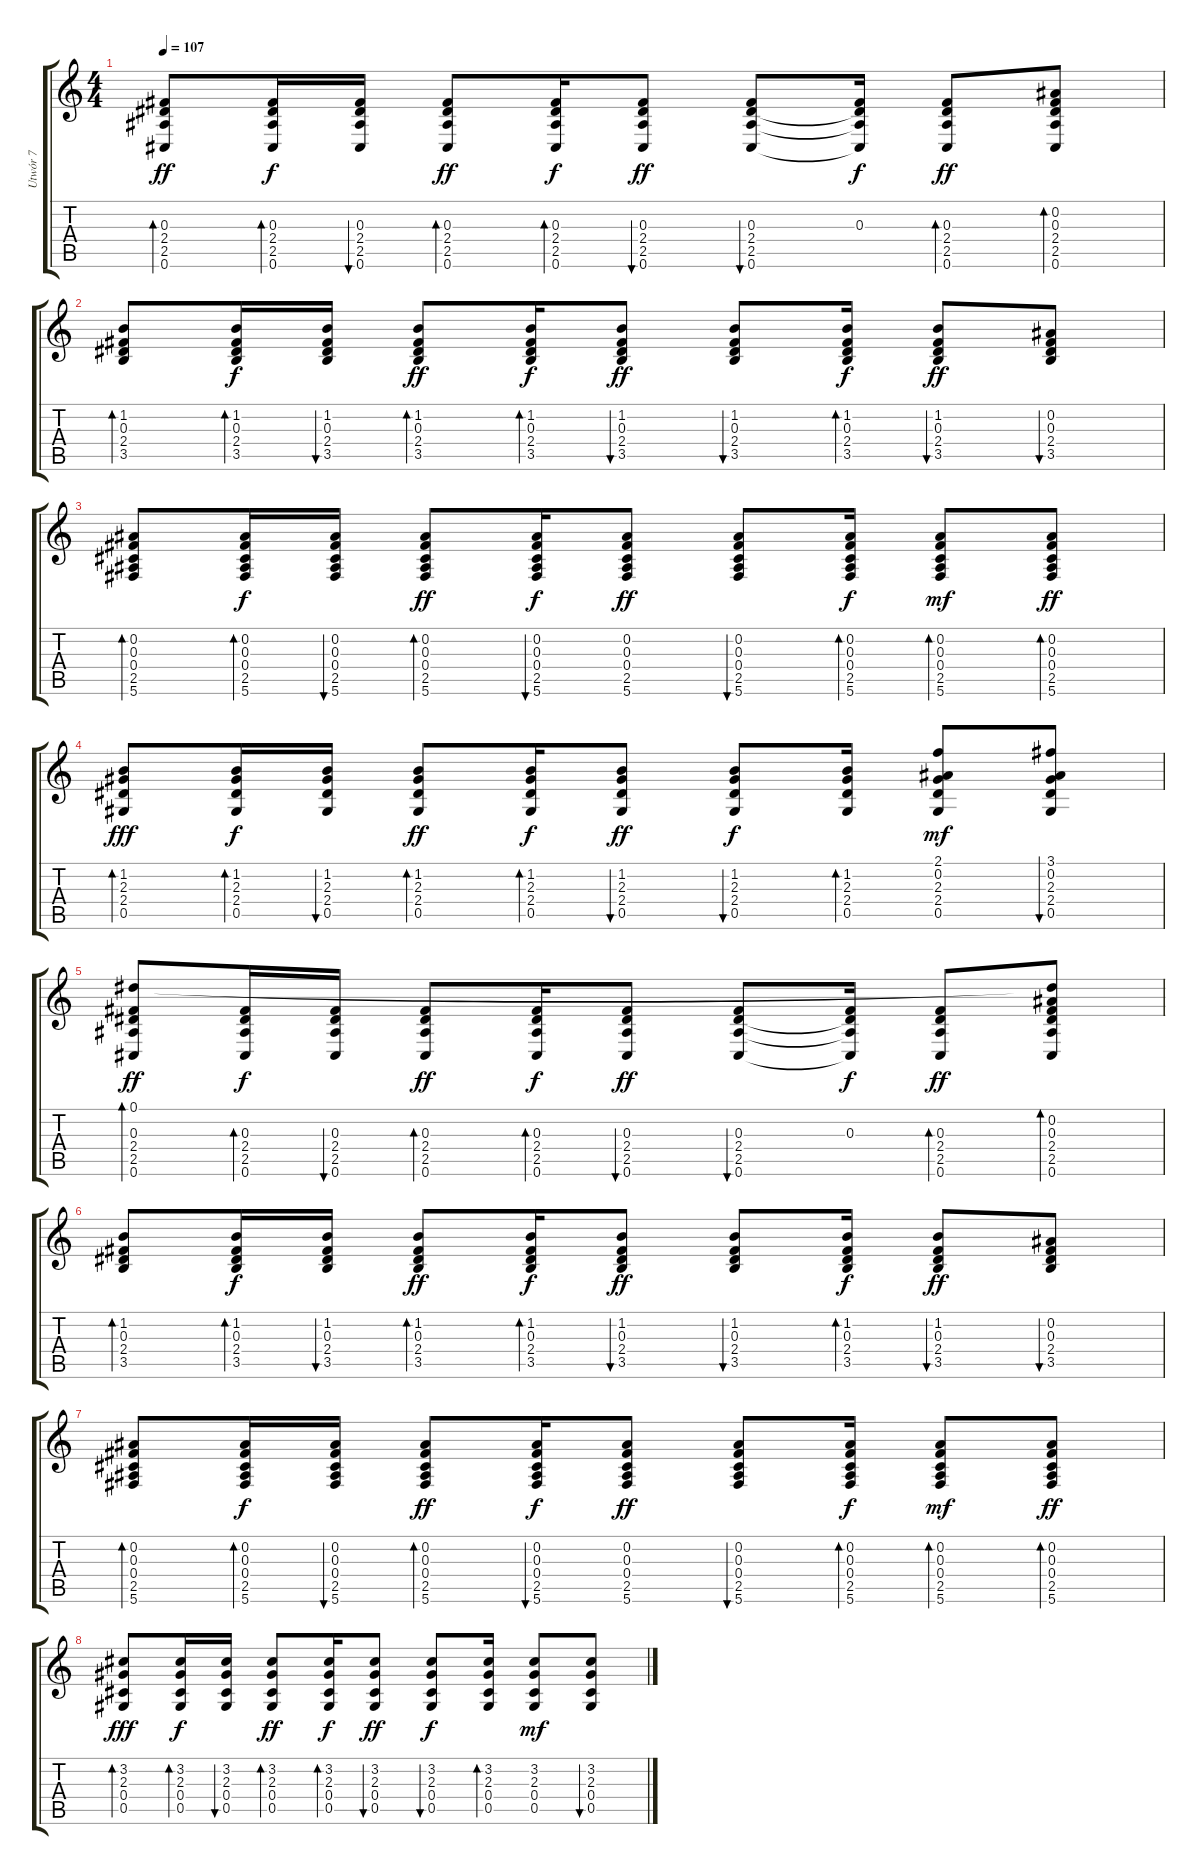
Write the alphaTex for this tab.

\track ("Utwór 7" "Utwór 7") {instrument acousticguitarsteel}
\staff {score tabs}
\tuning (Eb4 Bb3 Gb3 Db3 Ab2 Db2) {hide}
\ts (4 4)
\tempo 107
\clef g2
\ks c
(0.3 2.4 2.5 0.6).8{bd 60 dy ff} (0.3 2.4 2.5 0.6).16{bd 60 dy f} (0.3 2.4 2.5 0.6).16{bu 60} (0.3 2.4 2.5 0.6).8{bd 60 dy ff} (0.3 2.4 2.5 0.6).16{bd 60 dy f} (0.3 2.4 2.5 0.6).8{bu 60 dy ff} (0.3 2.4 2.5 0.6).8{bu 60} (0.3 2.4{t} 2.5{t} 0.6{t}).16{dy f} (0.3 2.4 2.5 0.6).8{bd 60 dy ff} (0.2 0.3 2.4 2.5 0.6).8{bd 60} |
(1.2 0.3 2.4 3.5).8{bd 60} (1.2 0.3 2.4 3.5).16{bd 60 dy f} (1.2 0.3 2.4 3.5).16{bu 60} (1.2 0.3 2.4 3.5).8{bd 60 dy ff} (1.2 0.3 2.4 3.5).16{bd 60 dy f} (1.2 0.3 2.4 3.5).8{bu 60 dy ff} (1.2 0.3 2.4 3.5).8{bu 60} (1.2 0.3 2.4 3.5).16{bd 60 dy f} (1.2 0.3 2.4 3.5).8{bu 60 dy ff} (0.2 0.3 2.4 3.5).8{bu 60} |
(0.2 0.3 0.4 2.5 5.6).8{bd 60} (0.2 0.3 0.4 2.5 5.6).16{bd 60 dy f} (0.2 0.3 0.4 2.5 5.6).16{bu 60} (0.2 0.3 0.4 2.5 5.6).8{bd 60 dy ff} (0.2 0.3 0.4 2.5 5.6).16{bu 60 dy f} (0.2 0.3 0.4 2.5 5.6).8{dy ff} (0.2 0.3 0.4 2.5 5.6).8{bu 60} (0.2 0.3 0.4 2.5 5.6).16{bd 60 dy f} (0.2 0.3 0.4 2.5 5.6).8{bd 60 dy mf} (0.2 0.3 0.4 2.5 5.6).8{bd 60 dy ff} |
(1.2 2.3 2.4 0.5).8{bd 60 dy fff} (1.2 2.3 2.4 0.5).16{bd 60 dy f} (1.2 2.3 2.4 0.5).16{bu 60} (1.2 2.3 2.4 0.5).8{bd 60 dy ff} (1.2 2.3 2.4 0.5).16{bd 60 dy f} (1.2 2.3 2.4 0.5).8{bu 60 dy ff} (1.2 2.3 2.4 0.5).8{bu 60 dy f} (1.2 2.3 2.4 0.5).16{bd 60} (2.1 0.2 2.3 2.4 0.5).8{dy mf} (3.1 0.2 2.3 2.4 0.5).8{bu 60} |
(0.1 0.3 2.4 2.5 0.6).8{bd 60 dy ff} (0.3 2.4 2.5 0.6).16{bd 60 dy f} (0.3 2.4 2.5 0.6).16{bu 60} (0.3 2.4 2.5 0.6).8{bd 60 dy ff} (0.3 2.4 2.5 0.6).16{bd 60 dy f} (0.3 2.4 2.5 0.6).8{bu 60 dy ff} (0.3 2.4 2.5 0.6).8{bu 60} (0.3 2.4{t} 2.5{t} 0.6{t}).16{dy f} (0.3 2.4 2.5 0.6).8{bd 60 dy ff} (0.1{t} 0.2 0.3 2.4 2.5 0.6).8{bd 60} |
(1.2 0.3 2.4 3.5).8{bd 60} (1.2 0.3 2.4 3.5).16{bd 60 dy f} (1.2 0.3 2.4 3.5).16{bu 60} (1.2 0.3 2.4 3.5).8{bd 60 dy ff} (1.2 0.3 2.4 3.5).16{bd 60 dy f} (1.2 0.3 2.4 3.5).8{bu 60 dy ff} (1.2 0.3 2.4 3.5).8{bu 60} (1.2 0.3 2.4 3.5).16{bd 60 dy f} (1.2 0.3 2.4 3.5).8{bu 60 dy ff} (0.2 0.3 2.4 3.5).8{bu 60} |
(0.2 0.3 0.4 2.5 5.6).8{bd 60} (0.2 0.3 0.4 2.5 5.6).16{bd 60 dy f} (0.2 0.3 0.4 2.5 5.6).16{bu 60} (0.2 0.3 0.4 2.5 5.6).8{bd 60 dy ff} (0.2 0.3 0.4 2.5 5.6).16{bu 60 dy f} (0.2 0.3 0.4 2.5 5.6).8{dy ff} (0.2 0.3 0.4 2.5 5.6).8{bu 60} (0.2 0.3 0.4 2.5 5.6).16{bd 60 dy f} (0.2 0.3 0.4 2.5 5.6).8{bd 60 dy mf} (0.2 0.3 0.4 2.5 5.6).8{bd 60 dy ff} |
(3.2 2.3 0.4 0.5).8{bd 60 dy fff} (3.2 2.3 0.4 0.5).16{bd 60 dy f} (3.2 2.3 0.4 0.5).16{bu 60} (3.2 2.3 0.4 0.5).8{bd 60 dy ff} (3.2 2.3 0.4 0.5).16{bd 60 dy f} (3.2 2.3 0.4 0.5).8{bu 60 dy ff} (3.2 2.3 0.4 0.5).8{bu 60 dy f} (3.2 2.3 0.4 0.5).16{bd 60} (3.2 2.3 0.4 0.5).8{dy mf} (3.2 2.3 0.4 0.5).8{bu 60}
